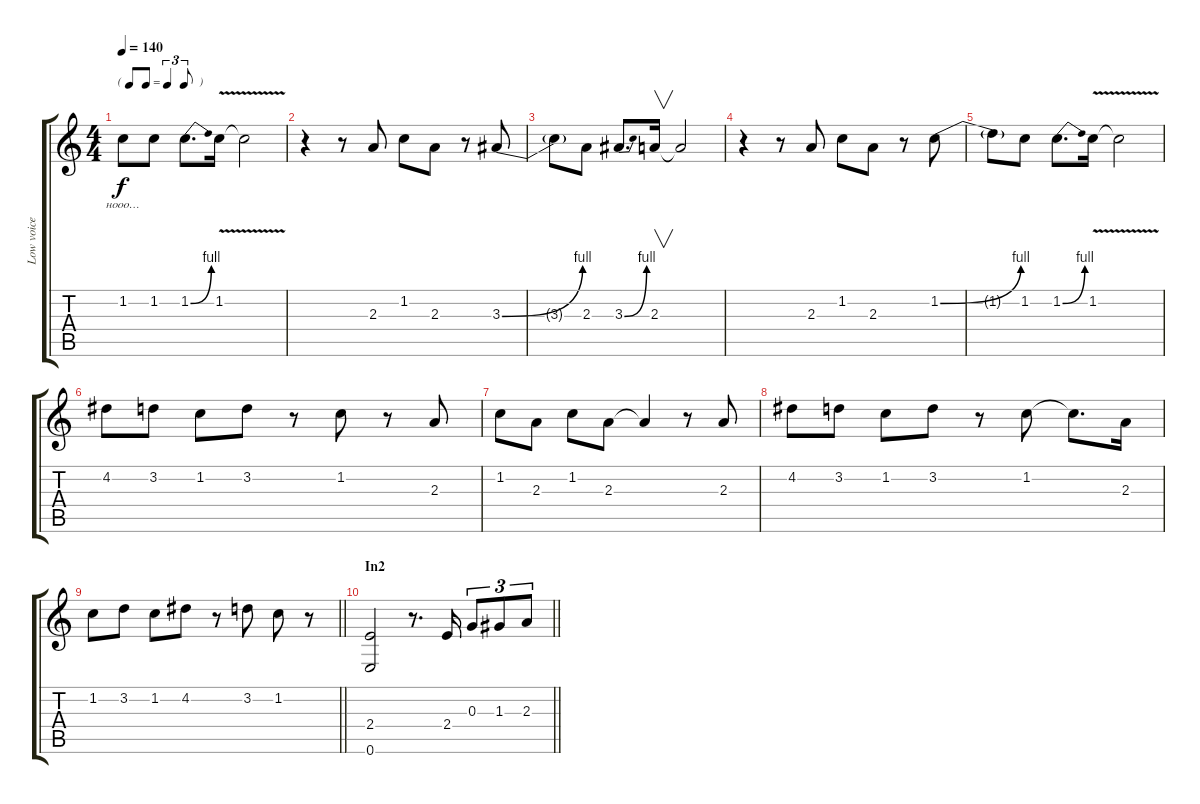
\track ("Low voice" "Low voice") {instrument acousticguitarsteel}
\staff {score tabs}
\tuning (E4 B3 G3 D3 A2 E2) {hide}
\ts (4 4)
\tf triplet8th
\tempo 140
\clef g2
\ks c
1.2{t}.8{lyrics (0 "нооо…") lyrics (1 "") lyrics (2 "") lyrics (3 "") lyrics (4 "") dy f} 1.2.8{lyrics (0 "") lyrics (1 "") lyrics (2 "") lyrics (3 "") lyrics (4 "")} 1.2{be (bend 0 0 60 4)}.8{d} 1.2{v}.16 1.2{t}.2 |
r.4 r.8 2.3.8 1.2.8 2.3.8 r.8 3.3{be (bend 0 0 60 4)}.8 |
3.3{t}.8 2.3.8 3.3{be (bend 0 0 60 4)}.8{d} 2.3.16{v} 2.3{t}.2 |
r.4 r.8 2.3.8 1.2.8 2.3.8 r.8 1.2{be (bend 0 0 60 4)}.8 |
1.2{t}.8 1.2.8 1.2{be (bend 0 0 60 4)}.8{d} 1.2{v}.16 1.2{t}.2 |
4.2.8 3.2.8 1.2.8 3.2.8 r.8 1.2.8 r.8 2.3.8 |
1.2.8 2.3.8 1.2.8 2.3.8 2.3{t}.4 r.8 2.3.8 |
4.2.8 3.2.8 1.2.8 3.2.8 r.8 1.2.8 1.2{t}.8{d} 2.3.16 |
\barLineRight lightlight
1.2.8 3.2.8 1.2.8 4.2.8 r.8 3.2.8 1.2.8 r.8 |
\section ("" "In2")
\barLineRight lightlight
(2.4 0.6).2 r.8{d} 2.4.16 0.3.8{tu (3 2)} 1.3.8{tu (3 2)} 2.3.8{tu (3 2)}
